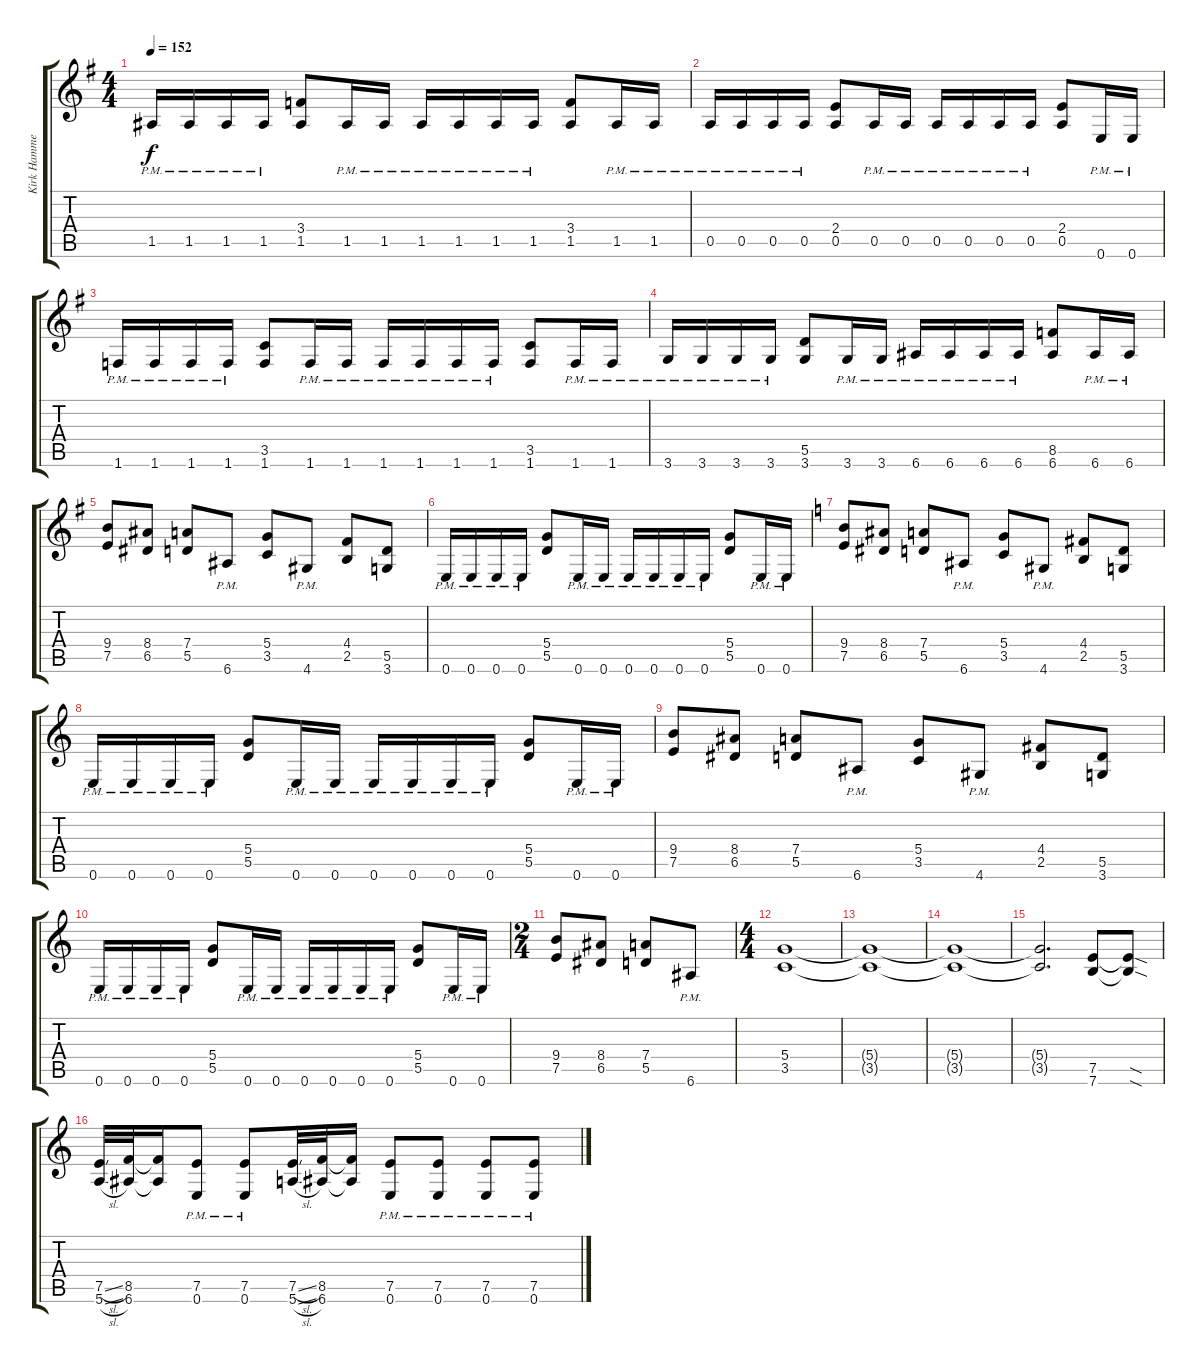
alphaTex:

\track ("Kirk Hammet" "Kirk Hamme") {instrument distortionguitar}
\staff {score tabs}
\tuning (E4 B3 G3 D3 A2 E2) {hide}
\ts (4 4)
\tempo 152
\clef g2
\ks g
1.5{pm}.16{dy f} 1.5{pm}.16 1.5{pm}.16 1.5{pm}.16 (3.4 1.5).8 1.5{pm}.16 1.5{pm}.16 1.5{pm}.16 1.5{pm}.16 1.5{pm}.16 1.5{pm}.16 (3.4 1.5).8 1.5{pm}.16 1.5{pm}.16 |
0.5{pm}.16 0.5{pm}.16 0.5{pm}.16 0.5{pm}.16 (2.4 0.5).8 0.5{pm}.16 0.5{pm}.16 0.5{pm}.16 0.5{pm}.16 0.5{pm}.16 0.5{pm}.16 (2.4 0.5).8 0.6{pm}.16 0.6{pm}.16 |
1.6{pm}.16 1.6{pm}.16 1.6{pm}.16 1.6{pm}.16 (3.5 1.6).8 1.6{pm}.16 1.6{pm}.16 1.6{pm}.16 1.6{pm}.16 1.6{pm}.16 1.6{pm}.16 (3.5 1.6).8 1.6{pm}.16 1.6{pm}.16 |
3.6{pm}.16 3.6{pm}.16 3.6{pm}.16 3.6{pm}.16 (5.5 3.6).8 3.6{pm}.16 3.6{pm}.16 6.6{pm}.16 6.6{pm}.16 6.6{pm}.16 6.6{pm}.16 (8.5 6.6).8 6.6{pm}.16 6.6{pm}.16 |
(9.4 7.5).8 (8.4 6.5).8 (7.4 5.5).8 6.6{pm}.8 (5.4 3.5).8 4.6{pm}.8 (4.4 2.5).8 (5.5 3.6).8 |
0.6{pm}.16 0.6{pm}.16 0.6{pm}.16 0.6{pm}.16 (5.4 5.5).8 0.6{pm}.16 0.6{pm}.16 0.6{pm}.16 0.6{pm}.16 0.6{pm}.16 0.6{pm}.16 (5.4 5.5).8 0.6{pm}.16 0.6{pm}.16 |
\ks c
(9.4 7.5).8 (8.4 6.5).8 (7.4 5.5).8 6.6{pm}.8 (5.4 3.5).8 4.6{pm}.8 (4.4 2.5).8 (5.5 3.6).8 |
0.6{pm}.16 0.6{pm}.16 0.6{pm}.16 0.6{pm}.16 (5.4 5.5).8 0.6{pm}.16 0.6{pm}.16 0.6{pm}.16 0.6{pm}.16 0.6{pm}.16 0.6{pm}.16 (5.4 5.5).8 0.6{pm}.16 0.6{pm}.16 |
(9.4 7.5).8 (8.4 6.5).8 (7.4 5.5).8 6.6{pm}.8 (5.4 3.5).8 4.6{pm}.8 (4.4 2.5).8 (5.5 3.6).8 |
0.6{pm}.16 0.6{pm}.16 0.6{pm}.16 0.6{pm}.16 (5.4 5.5).8 0.6{pm}.16 0.6{pm}.16 0.6{pm}.16 0.6{pm}.16 0.6{pm}.16 0.6{pm}.16 (5.4 5.5).8 0.6{pm}.16 0.6{pm}.16 |
\ts (2 4)
(9.4 7.5).8 (8.4 6.5).8 (7.4 5.5).8 6.6{pm}.8 |
\ts (4 4)
(5.4 3.5).1 |
(5.4{t} 3.5{t}).1 |
(5.4{t} 3.5{t}).1 |
(5.4{t} 3.5{t}).2{d} (7.5 7.6).8 (7.5{sod t} 7.6{sod t}).8 |
(7.5{sl} 5.6{sl}).32 (8.5 6.6).32 (8.5{t} 6.6{t}).16 (7.5{pm} 0.6{pm}).8 (7.5{pm} 0.6{pm}).8 (7.5{sl} 5.6{sl}).32 (8.5 6.6).32 (8.5{t} 6.6{t}).16 (7.5{pm} 0.6{pm}).8 (7.5{pm} 0.6{pm}).8 (7.5{pm} 0.6{pm}).8 (7.5{pm} 0.6{pm}).8
